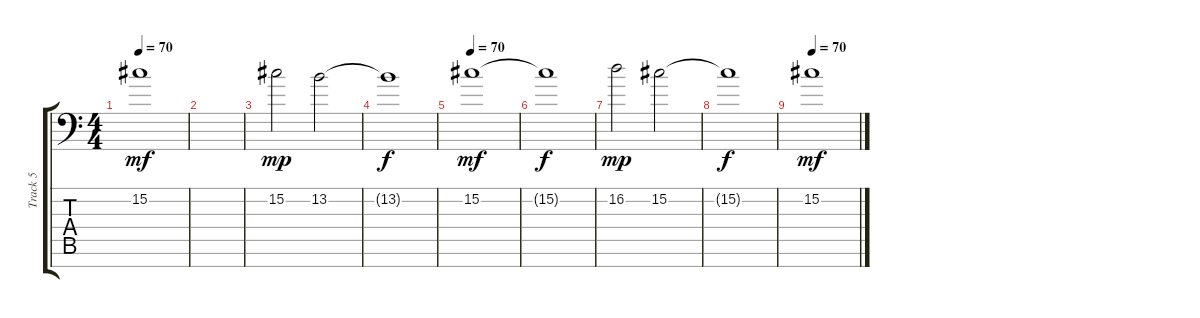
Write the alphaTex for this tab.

\track ("Track 5" "Track 5") {instrument fx6goblins}
\staff {score tabs}
\tuning (Eb4 Bb3 Gb3 Db3 Ab2 Eb2 Bb1) {hide}
\ts (4 4)
\tempo 70
\clef f4
\ks c
15.2.1{dy mf} |
|
15.2.2{dy mp} 13.2.2 |
13.2{t}.1{dy f} |
\tempo 70
15.2.1{dy mf} |
15.2{t}.1{dy f} |
16.2.2{dy mp} 15.2.2 |
15.2{t}.1{dy f} |
\tempo (70 0.03125)
15.2.1{dy mf}
